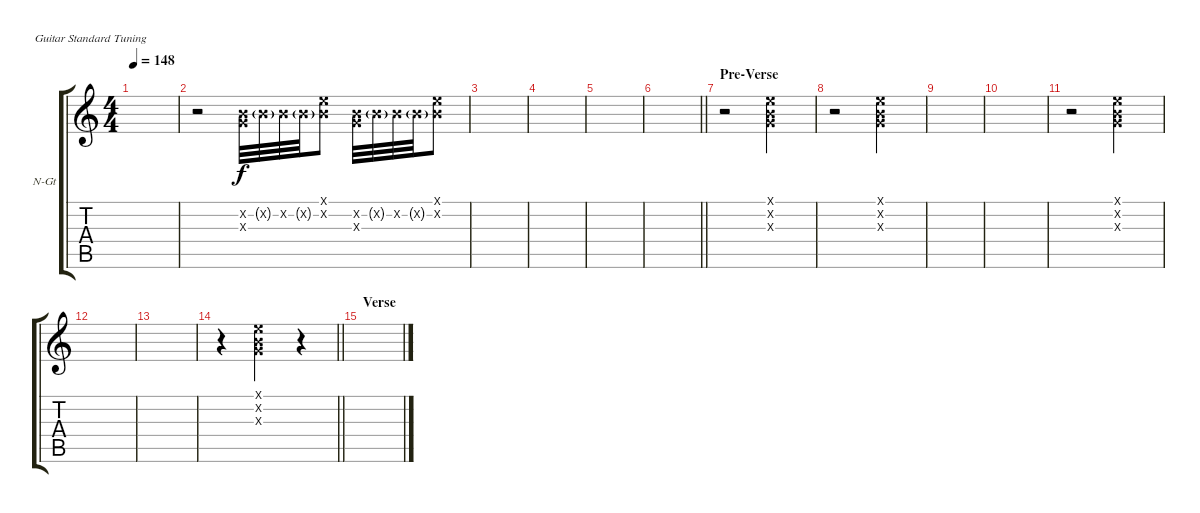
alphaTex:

\defaultSystemsLayout 4
\bracketExtendMode groupsimilarinstruments
\firstSystemTrackNameOrientation horizontal
\otherSystemsTrackNameOrientation horizontal
\track ("Nylon Guitar" "N-Gt") {instrument acousticguitarnylon}
\staff {score tabs}
\tuning (E4 B3 G3 D3 A2 E2)
\ts (4 4)
\tempo 148
\clef g2
\scale
0.333333
\ks c
|
\scale
0.333333 r.2 (0.2{x} 0.3{x}).32 0.2{g x}.32 0.2{x}.32 0.2{g x}.32 (0.2{x} 0.1{x}).8 (0.2{x} 0.3{x}).32 0.2{g x}.32 0.2{x}.32 0.2{g x}.32 (0.2{x} 0.1{x}).8 |
\scale
0.333333 |
\scale
0.333333 |
\scale
0.333333 |
\scale
0.333333
\barLineRight lightlight
|
\section ("" "Pre-Verse")
\scale
0.333333 r.2 (0.1{x} 0.2{x} 0.3{x}).2 |
\scale
0.333333 r.2 (0.1{x} 0.2{x} 0.3{x}).2 |
\scale
0.333333 |
\scale
0.333333 |
\scale
0.333333 r.2 (0.1{x} 0.2{x} 0.3{x}).2 |
\scale
0.333333 |
\scale
0.333333 |
\scale
0.333333
\barLineRight lightlight
r.4 (0.1{x} 0.2{x} 0.3{x}).2 r.4 |
\section ("" "Verse")
